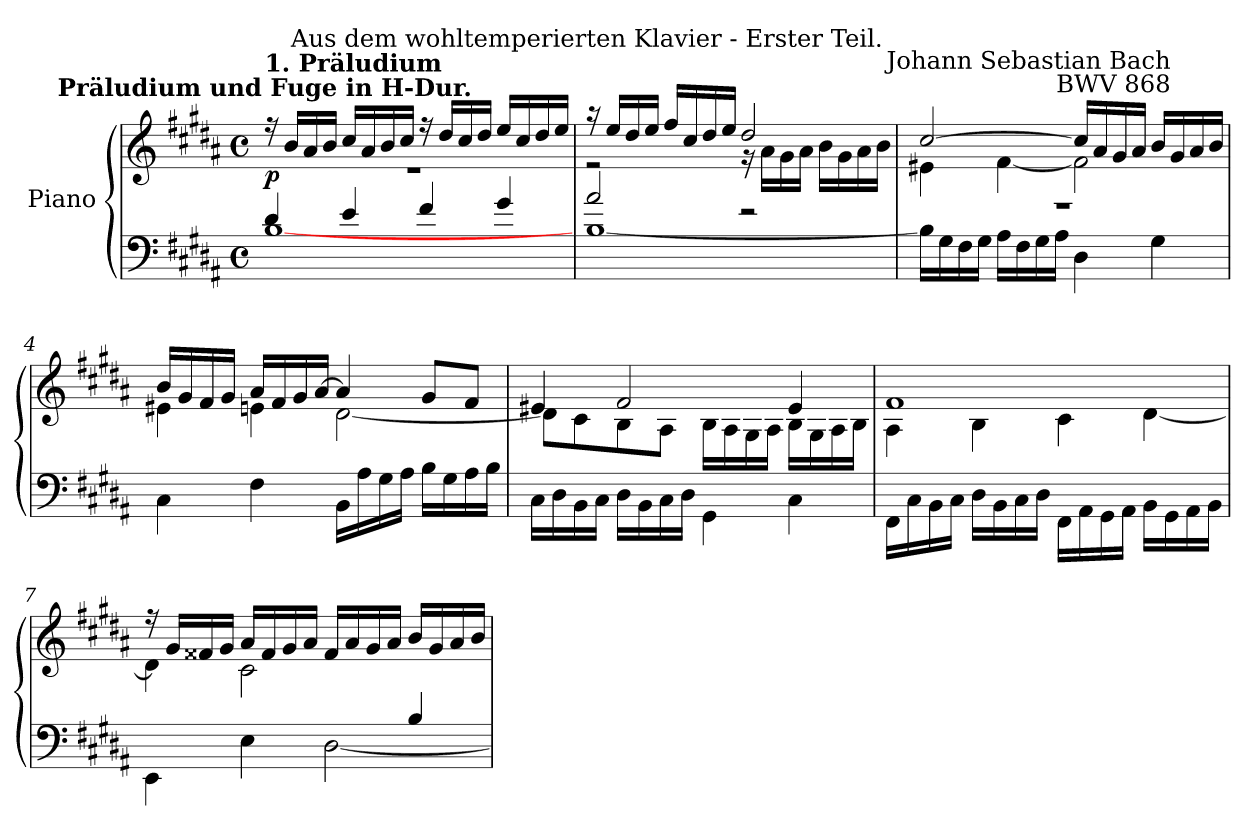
**kern	**kern	**dynam
*part1	*part1	*part1
*staff2	*staff1	*staff1/2
*I"Piano	*	*
*clefF4	*clefG2	*
*k[f#c#g#d#a#]	*k[f#c#g#d#a#]	*
*B:	*B:	*
*M4/4	*M4/4	*
*met(c)	*met(c)	*
=1	=1	=1
*^	*^	*
!	!	!LO:TX:a:B:cj:t=Präludium und Fuge in H-Dur.	!	!
!	!	!LO:TX:a:B:t=1. Präludium	!	!
!	!	!	!	!LO:DY:b
4d#/	[1B\	16r	1r	p
.	.	16bLL	.	.
.	.	16a#	.	.
.	.	16bJJ	.	.
4e/	.	16cc#/LL	.	.
.	.	16a#/	.	.
.	.	16b/	.	.
.	.	16cc#/JJ	.	.
4f#/	.	16r	.	.
.	.	16dd#LL	.	.
.	.	16cc#	.	.
.	.	16dd#JJ	.	.
4g#/	.	16ee/LL	.	.
.	.	16cc#/	.	.
.	.	16dd#/	.	.
.	.	16ee/JJ	.	.
=2	=2	=2	=2	=2
!	!	!LO:TX:a:cj:t=Aus dem wohltemperierten Klavier - Erster Teil.	!	!
2a#/	[1B\	16r	2r	.
.	.	16ee/LL	.	.
.	.	16dd#/	.	.
.	.	16ee/JJ	.	.
.	.	16ff#LL	.	.
.	.	16cc#	.	.
.	.	16dd#	.	.
.	.	16eeJJ	.	.
2r	.	2dd#/	16r	.
.	.	.	16a#LL	.
.	.	.	16g#	.
.	.	.	16a#JJ	.
.	.	.	16b\LL	.
.	.	.	16g#\	.
.	.	.	16a#\	.
.	.	.	16b\JJ	.
=3	=3	=3	=3	=3
1r	16BLL]	[2cc#/	4e#X\	.
.	16G#	.	.	.
.	16F#	.	.	.
.	16G#JJ	.	.	.
.	16A#LL	.	[4f#\	.
.	16F#	.	.	.
.	16G#	.	.	.
.	16A#JJ	.	.	.
.	4D#\	16cc#/LL]	2f#\]	.
.	.	16a#/	.	.
.	.	16g#/	.	.
.	.	16a#/JJ	.	.
.	4G#\	16bLL	.	.
!	!	!LO:TX:a:rj:t=Johann Sebastian Bach\nBWV 868	!	!
.	.	16g#	.	.
.	.	16a#	.	.
.	.	16bJJ	.	.
!!LO:LB:g=z	!!
=4	=4	=4	=4	=4
1ryy	4C#\	16bLL	4e#X\	.
.	.	16g#	.	.
.	.	16f#	.	.
.	.	16g#JJ	.	.
.	4F#\	16a#/LL	4en\	.
.	.	16f#/	.	.
.	.	16g#/	.	.
.	.	[16a#/JJ	.	.
.	16BBLL	4a#/]	[2d#\	.
.	16A#	.	.	.
.	16G#	.	.	.
.	16A#JJ	.	.	.
.	16B\LL	8g#L	.	.
.	16G#\	.	.	.
.	16A#\	8f#J	.	.
.	16B\JJ	.	.	.
=5	=5	=5	=5	=5
1ryy	16C#\LL	4e#X/	8d#\L]	.
.	16D#\	.	.	.
.	16BB\	.	8c#\	.
.	16C#\JJ	.	.	.
.	16D#\LL	2f#/	8B\	.
.	16BB\	.	.	.
.	16C#\	.	8A#\J	.
.	16D#\JJ	.	.	.
.	4GG#\	.	16BLL	.
.	.	.	16A#	.
.	.	.	16G#	.
.	.	.	16A#JJ	.
.	4C#\	4e#/	16BLL	.
.	.	.	16G#	.
.	.	.	16A#	.
.	.	.	16BJJ	.
=6	=6	=6	=6	=6
1ryy	16FF#LL	1f#/	4A#\	.
.	16C#	.	.	.
.	16BB	.	.	.
.	16C#JJ	.	.	.
.	16D#\LL	.	4B\	.
.	16BB\	.	.	.
.	16C#\	.	.	.
.	16D#\JJ	.	.	.
.	16FF#LL	.	4c#\	.
.	16AA#	.	.	.
.	16GG#	.	.	.
.	16AA#JJ	.	.	.
.	16BB\LL	.	[4d#\	.
.	16GG#\	.	.	.
.	16AA#\	.	.	.
.	16BB\JJ	.	.	.
!!LO:LB:g=z	!!
=7	=7	=7	=7	=7
2ryy	4EE\	16r	4d#\]	.
.	.	16g#LL	.	.
.	.	16f##X	.	.
.	.	16g#JJ	.	.
.	4E\	16a#/LL	2c#\	.
.	.	16f##/	.	.
.	.	16g#/	.	.
.	.	16a#/JJ	.	.
4ryy	[2D#\	16f##LL	.	.
.	.	16a#	.	.
.	.	16g#	.	.
.	.	16a#JJ	.	.
4B/	.	16bLL	4ryy	.
.	.	16g#	.	.
.	.	16a#	.	.
.	.	16bJJ	.	.
*v	*v	*	*	*
*	*v	*v	*
=	=	=
*-	*-	*-
